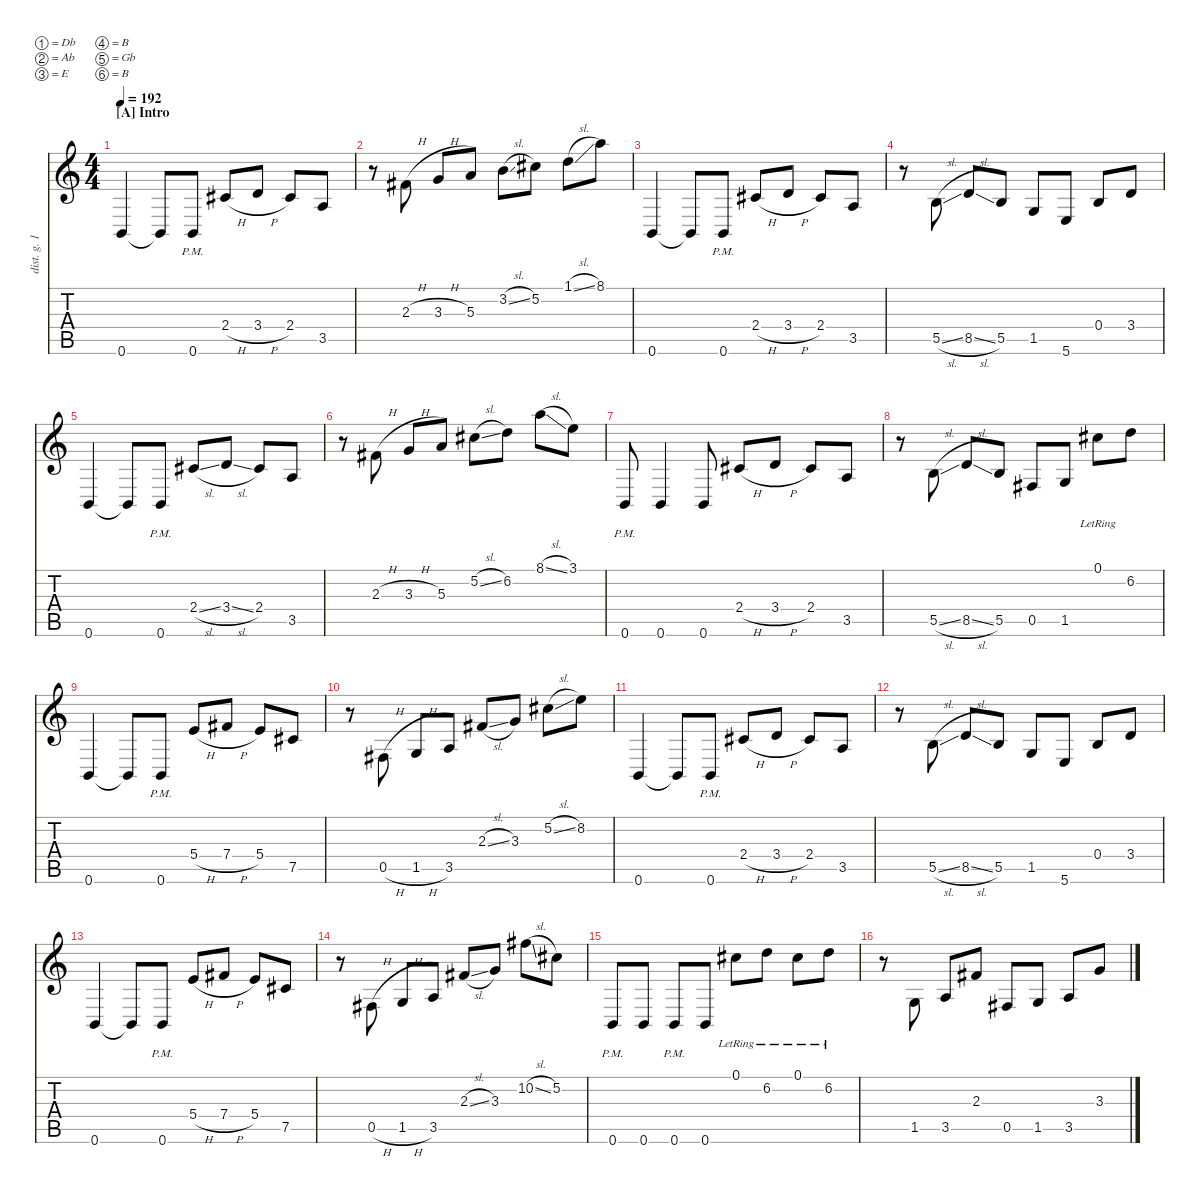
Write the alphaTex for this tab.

\defaultSystemsLayout 4
\hideDynamics
\bracketExtendMode nobrackets
\otherSystemsTrackNameOrientation horizontal
\track ("Distortion Guitar 1" "dist. g. 1") {instrument distortionguitar}
\staff {score tabs}
\tuning (Db4 Ab3 E3 B2 Gb2 B1)
\ts (4 4)
\section ("A" "Intro")
\tempo 192
\clef g2
\ks c
0.6.4{dy ff instrument distortionguitar beam Up} 0.6{t}.8{beam Up} 0.6{pm}.8{beam Up} 2.4{h acc #}.8{beam Up} 3.4{h}.8{beam Up} 2.4{acc #}.8{beam Up} 3.5.8{beam Up} |
r.8{beam Down} 2.3{h acc #}.8{beam Up} 3.3{h}.8{beam Up} 5.3.8{beam Up} 3.2{sl}.8{beam Down} 5.2{acc #}.8{beam Down} 1.1{sl}.8{beam Down} 8.1.8{beam Down} |
0.6.4{beam Up} 0.6{t}.8{beam Up} 0.6{pm}.8{beam Up} 2.4{h acc #}.8{beam Up} 3.4{h}.8{beam Up} 2.4{acc #}.8{beam Up} 3.5.8{beam Up} |
r.8{beam Down} 5.5{sl}.8{beam Up} 8.5{sl}.8{beam Up} 5.5.8{beam Up} 1.5.8{beam Up} 5.6.8{beam Up} 0.4.8{beam Up} 3.4.8{beam Up} |
0.6.4{beam Up} 0.6{t}.8{beam Up} 0.6{pm}.8{beam Up} 2.4{sl acc #}.8{beam Up} 3.4{sl}.8{beam Up} 2.4{acc #}.8{beam Up} 3.5.8{beam Up} |
r.8{beam Down} 2.3{h acc #}.8{beam Up} 3.3{h}.8{beam Up} 5.3.8{beam Up} 5.2{sl acc #}.8{beam Down} 6.2.8{beam Down} 8.1{sl}.8{beam Down} 3.1.8{beam Down} |
0.6{pm}.8{beam Up} 0.6.4{beam Up} 0.6.8{beam Up} 2.4{h acc #}.8{beam Up} 3.4{h}.8{beam Up} 2.4{acc #}.8{beam Up} 3.5.8{beam Up} |
r.8{beam Down} 5.5{sl}.8{beam Up} 8.5{sl}.8{beam Up} 5.5.8{beam Up} 0.5{acc #}.8{beam Up} 1.5.8{beam Up} 0.1{lr acc #}.8{beam Down} 6.2.8{beam Down} |
0.6.4{beam Up} 0.6{t}.8{beam Up} 0.6{pm}.8{beam Up} 5.4{h}.8{beam Up} 7.4{h acc #}.8{beam Up} 5.4.8{beam Up} 7.5{acc #}.8{beam Up} |
r.8{beam Down} 0.5{h acc #}.8{beam Up} 1.5{h}.8{beam Up} 3.5.8{beam Up} 2.3{sl acc #}.8{beam Up} 3.3.8{beam Up} 5.2{sl acc #}.8{beam Down} 8.2.8{beam Down} |
0.6.4{beam Up} 0.6{t}.8{beam Up} 0.6{pm}.8{beam Up} 2.4{h acc #}.8{beam Up} 3.4{h}.8{beam Up} 2.4{acc #}.8{beam Up} 3.5.8{beam Up} |
r.8{beam Down} 5.5{sl}.8{beam Up} 8.5{sl}.8{beam Up} 5.5.8{beam Up} 1.5.8{beam Up} 5.6.8{beam Up} 0.4.8{beam Up} 3.4.8{beam Up} |
0.6.4{beam Up} 0.6{t}.8{beam Up} 0.6{pm}.8{beam Up} 5.4{h}.8{beam Up} 7.4{h acc #}.8{beam Up} 5.4.8{beam Up} 7.5{acc #}.8{beam Up} |
r.8{beam Down} 0.5{h acc #}.8{beam Up} 1.5{h}.8{beam Up} 3.5.8{beam Up} 2.3{sl acc #}.8{beam Up} 3.3.8{beam Up} 10.2{sl acc #}.8{beam Down} 5.2{acc #}.8{beam Down} |
0.6{pm}.8{beam Up} 0.6.8{beam Up} 0.6{pm}.8{beam Up} 0.6.8{beam Up} 0.1{lr acc #}.8{beam Down} 6.2{lr}.8{beam Down} 0.1{lr acc #}.8{beam Down} 6.2{lr}.8{beam Down} |
r.8{beam Down} 1.5.8{beam Up} 3.5.8{beam Up} 2.3{acc #}.8{beam Up} 0.5{acc #}.8{beam Up} 1.5.8{beam Up} 3.5.8{beam Up} 3.3.8{beam Up}
